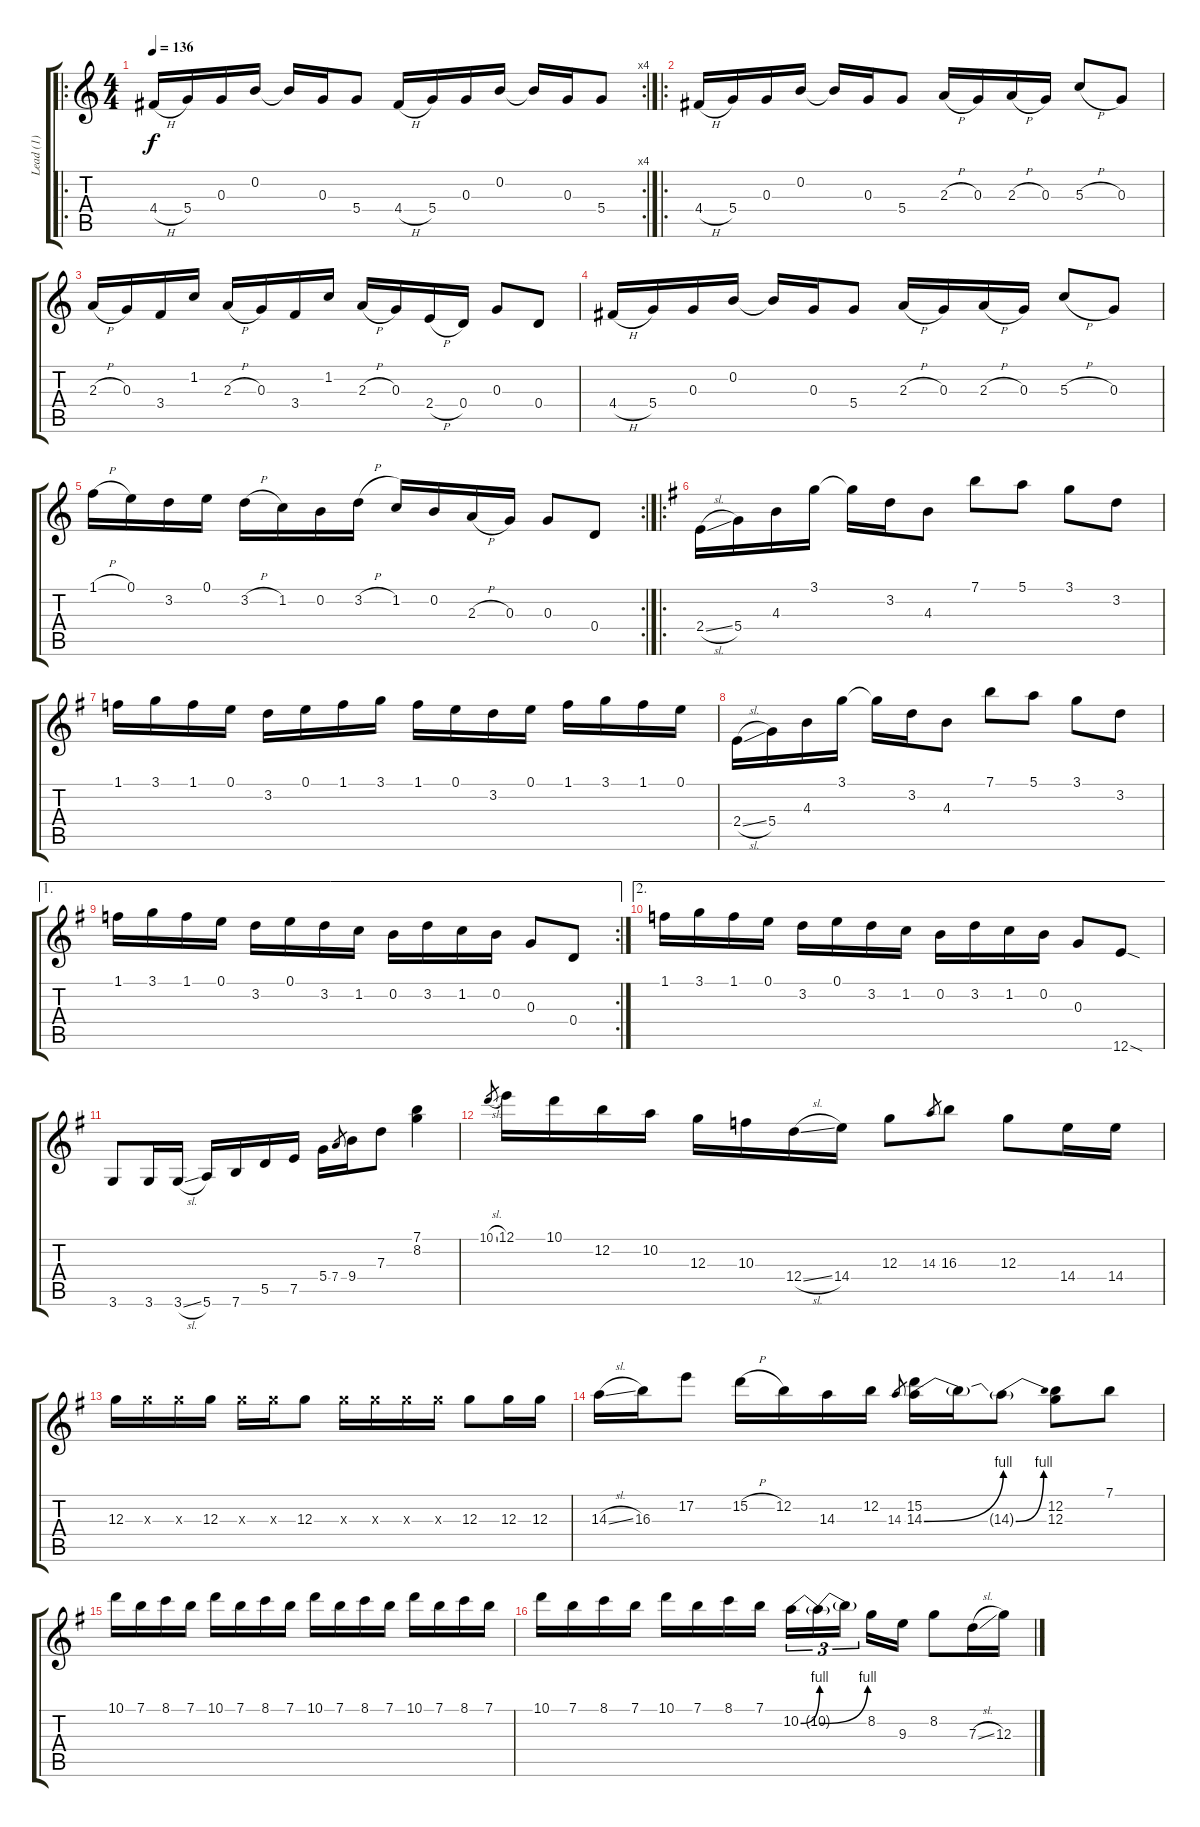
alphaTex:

\track ("Lead (1)" "Lead (1)") {instrument electricguitarjazz}
\staff {score tabs}
\tuning (E4 B3 G3 D3 A2 E2) {hide}
\ro
\rc 4
\ts (4 4)
\tempo 136
\clef g2
\ks c
4.4{h}.16{dy f instrument electricguitarjazz} 5.4.16 0.3.16 0.2.16 0.2{t}.16 0.3.16 5.4.8 4.4{h}.16 5.4.16 0.3.16 0.2.16 0.2{t}.16 0.3.16 5.4.8 |
\ro
4.4{h}.16 5.4.16 0.3.16 0.2.16 0.2{t}.16 0.3.16 5.4.8 2.3{h}.16 0.3.16 2.3{h}.16 0.3.16 5.3{h}.8 0.3.8 |
2.3{h}.16 0.3.16 3.4.16 1.2.16 2.3{h}.16 0.3.16 3.4.16 1.2.16 2.3{h}.16 0.3.16 2.4{h}.16 0.4.16 0.3.8 0.4.8 |
4.4{h}.16 5.4.16 0.3.16 0.2.16 0.2{t}.16 0.3.16 5.4.8 2.3{h}.16 0.3.16 2.3{h}.16 0.3.16 5.3{h}.8 0.3.8 |
\rc 2
1.1{h}.16 0.1.16 3.2.16 0.1.16 3.2{h}.16 1.2.16 0.2.16 3.2{h}.16 1.2.16 0.2.16 2.3{h}.16 0.3.16 0.3.8 0.4.8 |
\ro
\ks g
2.4{sl}.16 5.4.16 4.3.16 3.1.16 3.1{t}.16 3.2.16 4.3.8 7.1.8 5.1.8 3.1.8 3.2.8 |
1.1.16 3.1.16 1.1.16 0.1.16 3.2.16 0.1.16 1.1.16 3.1.16 1.1.16 0.1.16 3.2.16 0.1.16 1.1.16 3.1.16 1.1.16 0.1.16 |
2.4{sl}.16 5.4.16 4.3.16 3.1.16 3.1{t}.16 3.2.16 4.3.8 7.1.8 5.1.8 3.1.8 3.2.8 |
\ae 1
\rc 2
1.1.16 3.1.16 1.1.16 0.1.16 3.2.16 0.1.16 3.2.16 1.2.16 0.2.16 3.2.16 1.2.16 0.2.16 0.3.8 0.4.8 |
\ae 2
1.1.16 3.1.16 1.1.16 0.1.16 3.2.16 0.1.16 3.2.16 1.2.16 0.2.16 3.2.16 1.2.16 0.2.16 0.3.8 12.6{sod}.8 |
3.6.8 3.6.16 3.6{sl}.16 5.6.16 7.6.16 5.5.16 7.5.16 5.4.16 7.4.8{gr} 9.4.16 7.3.8 (7.1 8.2).4 |
10.1{sl}.8{gr} 12.1.16 10.1.16 12.2.16 10.2.16 12.3.16 10.3.16 12.4{sl}.16 14.4.16 12.3.8 14.3.8{gr} 16.3.8 12.3.8 14.4.16 14.4.16 |
12.3.16 12.3{x}.16 12.3{x}.16 12.3.16 12.3{x}.16 12.3{x}.16 12.3.8 12.3{x}.16 12.3{x}.16 12.3{x}.16 12.3{x}.16 12.3.8 12.3.16 12.3.16 |
14.3{sl}.16 16.3.16 17.2.8 15.2{h}.16 12.2.16 14.3.16 12.2.16 14.3.8{gr} (15.2 14.3{be (bend 0 0 60 4)}).16 14.3{t}.16 14.3{be (bend 0 0 60 4) t}.8 (12.2 12.3).8 7.1.8 |
10.1.16 7.1.16 8.1.16 7.1.16 10.1.16 7.1.16 8.1.16 7.1.16 10.1.16 7.1.16 8.1.16 7.1.16 10.1.16 7.1.16 8.1.16 7.1.16 |
10.1.16 7.1.16 8.1.16 7.1.16 10.1.16 7.1.16 8.1.16 7.1.16 10.2{be (bend 0 0 60 4)}.16{tu (3 2)} 10.2{be (bend 0 0 60 4) t}.16{tu (3 2)} 10.2{t}.16{tu (3 2) beam splitsecondary} 8.2.16 9.3.16 8.2.8 7.3{sl}.16 12.3.16
